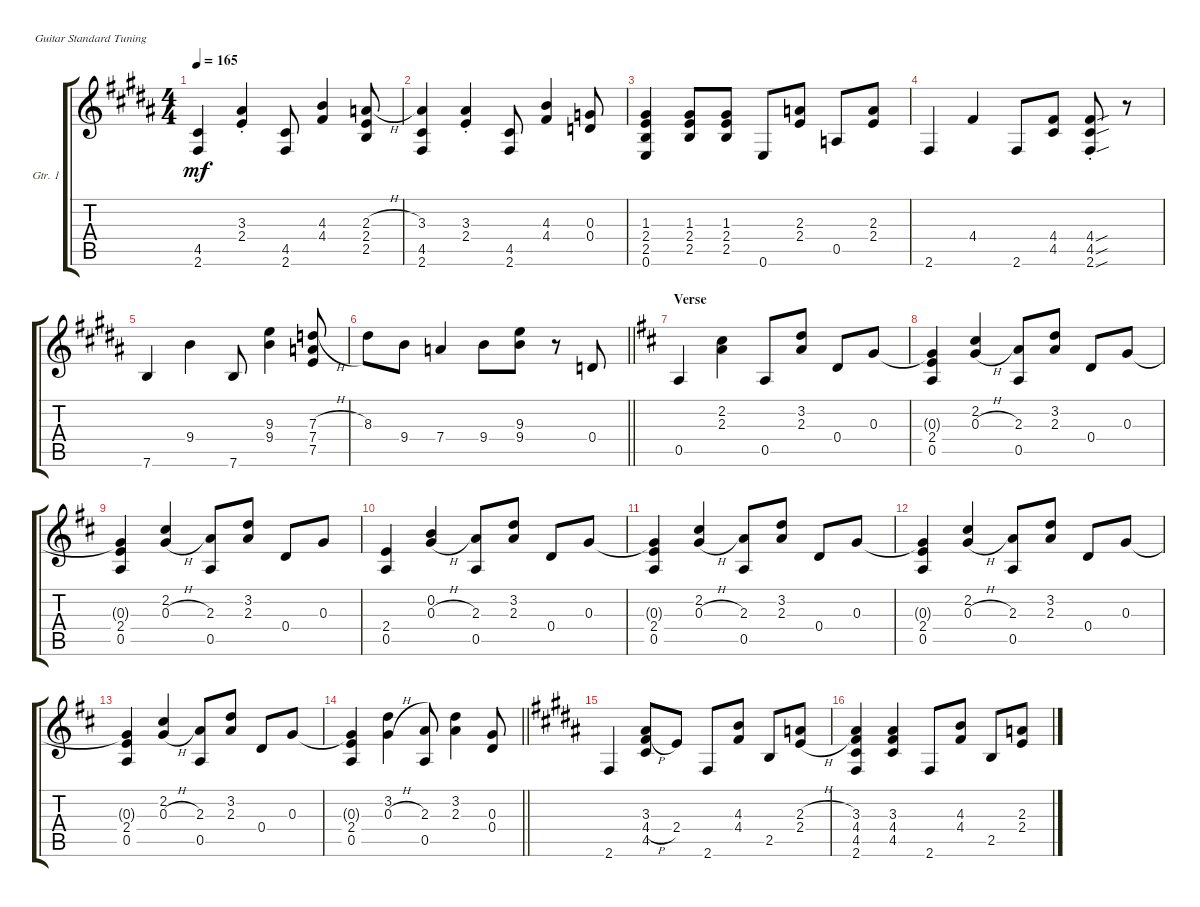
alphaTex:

\defaultSystemsLayout 4
\bracketExtendMode groupsimilarinstruments
\firstSystemTrackNameOrientation horizontal
\otherSystemsTrackNameOrientation horizontal
\track ("Guitar 1" "Gtr. 1") {instrument acousticguitarsteel}
\staff {score tabs}
\tuning (E4 B3 G3 D3 A2 E2)
\ts (4 4)
\tempo 165
\clef g2
\ks b
(2.6 4.5).4{dy mf} (2.4{st} 3.3{st}).4 (4.5 2.6).8 (4.4 4.3).4 (2.3{h} 2.4 2.5).8 |
(3.3 4.5 2.6).4 (2.4{st} 3.3{st}).4 (2.6 4.5).8 (4.4 4.3).4 (0.3 0.4).8 |
(0.6 2.5 2.4 1.3).4 (1.3 2.4 2.5).8 (1.3 2.4 2.5).8 0.6.8 (2.4 2.3).8 0.5.8 (2.4 2.3).8 |
2.6.4 4.4.4 2.6.8 (4.4 4.5).8 (2.6{sou st} 4.5{sou st} 4.4{sou st}).8 r.8 |
7.6.4 9.4.4 7.6.8 (9.4 9.3).4 (7.3{h} 7.4 7.5).8 |
\barLineRight lightlight
8.3.8 9.4.8 7.4.4 9.4.8 (9.4 9.3).8 r.8 0.4.8 |
\section ("" "Verse")
\ks d
0.5.4 (2.3 2.2).4 0.5.8 (2.3 3.2).8 0.4.8 0.3.8 |
(0.5 2.4 0.3{t}).4 (0.3{h} 2.2).4 (2.3 0.5).8 (2.3 3.2).8 0.4.8 0.3.8 |
(0.3{t} 2.4 0.5).4 (0.3{h} 2.2).4 (2.3 0.5).8 (2.3 3.2).8 0.4.8 0.3.8 |
(0.5 2.4).4 (0.3{h} 0.2).4 (2.3 0.5).8 (2.3 3.2).8 0.4.8 0.3.8 |
(0.3{t} 2.4 0.5).4 (0.3{h} 2.2).4 (2.3 0.5).8 (2.3 3.2).8 0.4.8 0.3.8 |
(0.3{t} 2.4 0.5).4 (0.3{h} 2.2).4 (2.3 0.5).8 (2.3 3.2).8 0.4.8 0.3.8 |
(0.3{t} 2.4 0.5).4 (0.3{h} 2.2).4 (2.3 0.5).8 (2.3 3.2).8 0.4.8 0.3.8 |
\barLineRight lightlight
(0.3{t} 2.4 0.5).4 (0.3{h} 3.2).4 (2.3 0.5).8 (2.3 3.2).4 (0.4 0.3).8 |
\ks b
2.6.4 (4.5 4.4{h} 3.3).8 2.4.8 2.6.8 (4.4 4.3).8 2.5.8 (2.3{h} 2.4{h}).8 |
(3.3 4.4 4.5 2.6).4 (4.5 4.4 3.3).4 2.6.8 (4.4 4.3).8 2.5.8 (2.4{h} 2.3{h}).8
